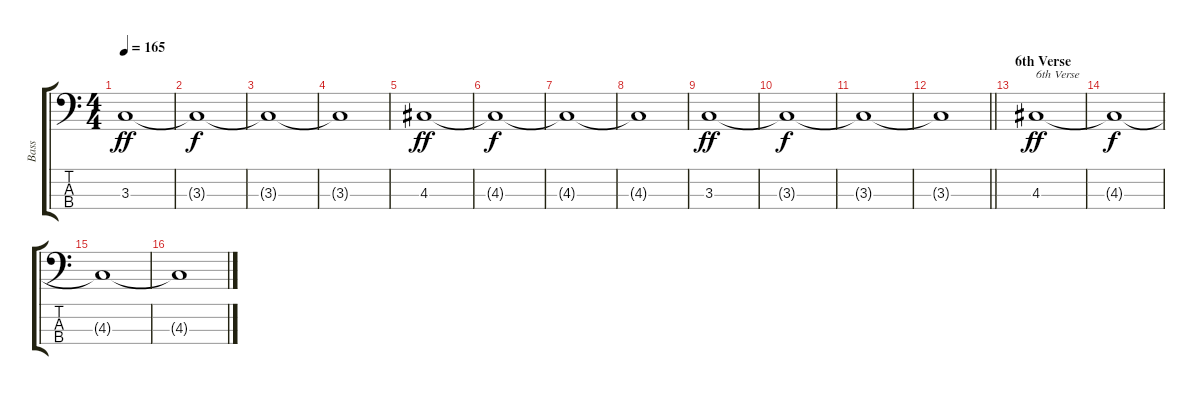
\track ("Bass" "Bass") {instrument electricbasspick}
\staff {score tabs}
\tuning (G2 D2 A1 E1) {hide}
\ts (4 4)
\tempo 165
\clef f4
\ks c
3.3.1{dy ff} |
3.3{t}.1{dy f} |
3.3{t}.1 |
3.3{t}.1 |
4.3.1{dy ff} |
4.3{t}.1{dy f} |
4.3{t}.1 |
4.3{t}.1 |
3.3.1{dy ff} |
3.3{t}.1{dy f} |
3.3{t}.1 |
\barLineRight lightlight
3.3{t}.1 |
\section ("" "6th Verse")
4.3.1{txt "6th Verse" dy ff} |
4.3{t}.1{dy f} |
4.3{t}.1 |
4.3{t}.1
